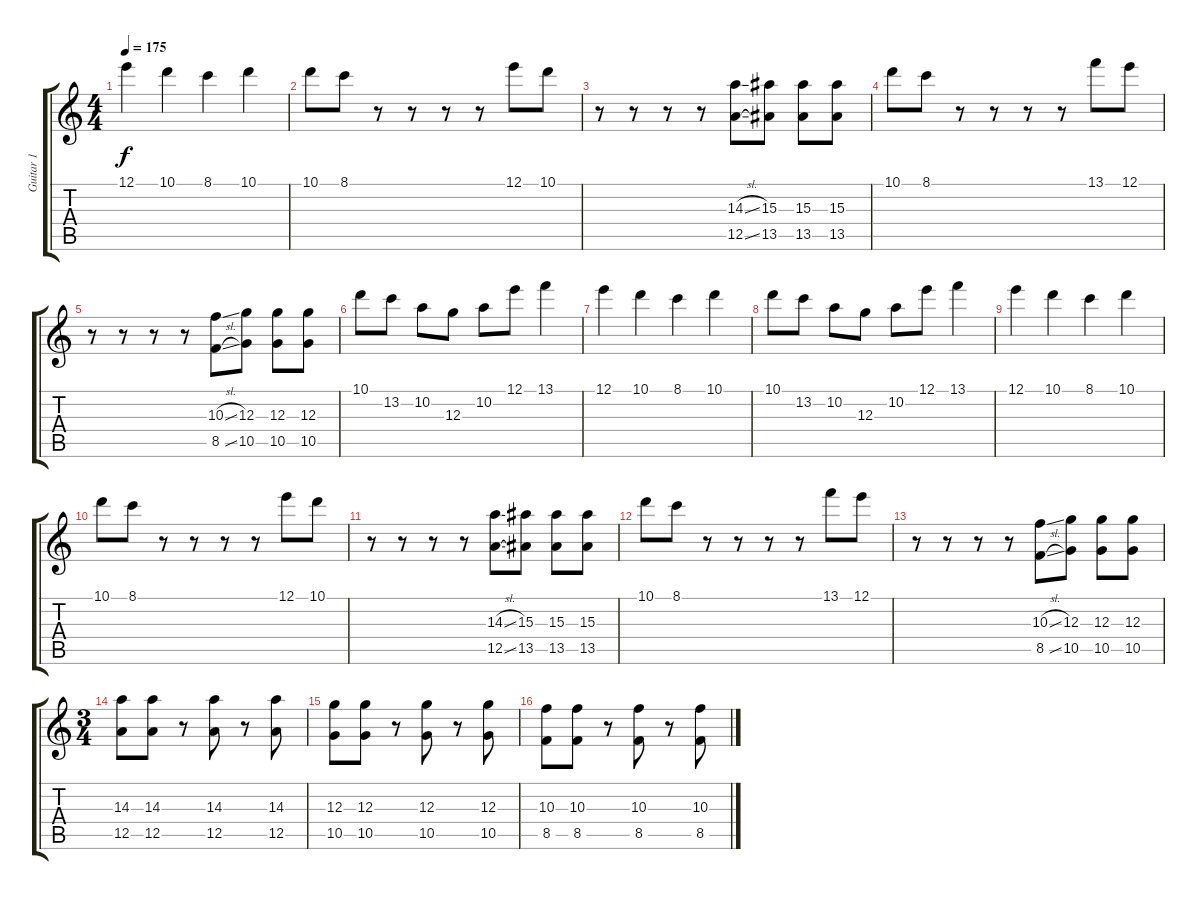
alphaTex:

\track ("Guitar 1" "Guitar 1") {instrument distortionguitar}
\staff {score tabs}
\tuning (E4 B3 G3 D3 A2 D2) {hide}
\ts (4 4)
\tempo 175
\clef g2
\ks c
12.1.4{dy f} 10.1.4 8.1.4 10.1.4 |
10.1.8 8.1.8 r.8 r.8 r.8 r.8 12.1.8 10.1.8 |
r.8 r.8 r.8 r.8 (14.3{sl} 12.5{sl}).8 (15.3 13.5).8 (15.3 13.5).8 (15.3 13.5).8 |
10.1.8 8.1.8 r.8 r.8 r.8 r.8 13.1.8 12.1.8 |
r.8 r.8 r.8 r.8 (10.3{sl} 8.5{sl}).8 (12.3 10.5).8 (12.3 10.5).8 (12.3 10.5).8 |
10.1.8 13.2.8 10.2.8 12.3.8 10.2.8 12.1.8 13.1.4 |
12.1.4 10.1.4 8.1.4 10.1.4 |
10.1.8 13.2.8 10.2.8 12.3.8 10.2.8 12.1.8 13.1.4 |
12.1.4 10.1.4 8.1.4 10.1.4 |
10.1.8 8.1.8 r.8 r.8 r.8 r.8 12.1.8 10.1.8 |
r.8 r.8 r.8 r.8 (14.3{sl} 12.5{sl}).8 (15.3 13.5).8 (15.3 13.5).8 (15.3 13.5).8 |
10.1.8 8.1.8 r.8 r.8 r.8 r.8 13.1.8 12.1.8 |
r.8 r.8 r.8 r.8 (10.3{sl} 8.5{sl}).8 (12.3 10.5).8 (12.3 10.5).8 (12.3 10.5).8 |
\ts (3 4)
(14.3 12.5).8 (14.3 12.5).8 r.8 (14.3 12.5).8 r.8 (14.3 12.5).8 |
(12.3 10.5).8 (12.3 10.5).8 r.8 (12.3 10.5).8 r.8 (12.3 10.5).8 |
(10.3 8.5).8 (10.3 8.5).8 r.8 (10.3 8.5).8 r.8 (10.3 8.5).8
